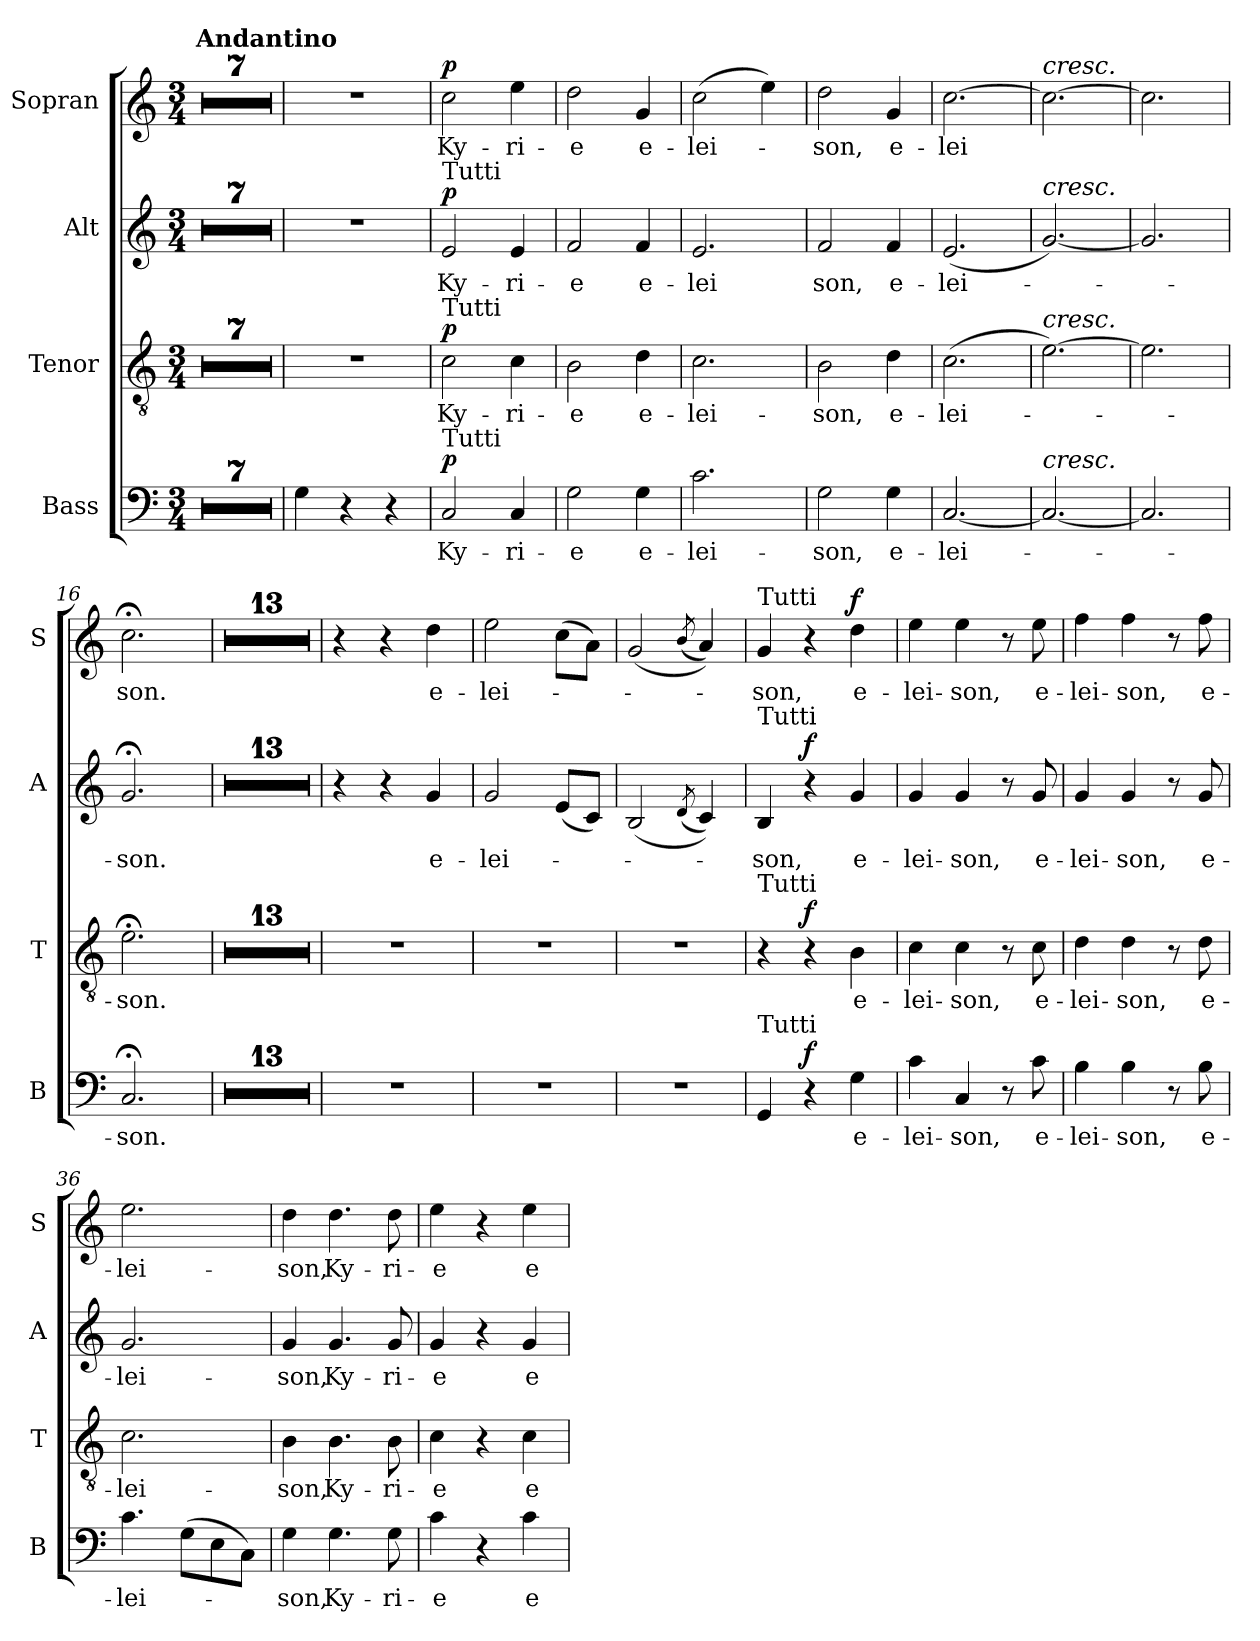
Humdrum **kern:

**kern	**text	**dynam	**kern	**text	**dynam	**kern	**text	**dynam	**kern	**text	**dynam
*part4	*part4	*part4	*part3	*part3	*part3	*part2	*part2	*part2	*part1	*part1	*part1
*staff4	*staff4	*staff4	*staff3	*staff3	*staff3	*staff2	*staff2	*staff2	*staff1	*staff1	*staff1
*I"Bass	*	*	*I"Tenor	*	*	*I"Alt	*	*	*I"Sopran	*	*
*I'B	*	*	*I'T	*	*	*I'A	*	*	*I'S	*	*
*clefF4	*	*	*clefGv2	*	*	*clefG2	*	*	*clefG2	*	*
*k[]	*	*	*k[]	*	*	*k[]	*	*	*k[]	*	*
*C:	*	*	*C:	*	*	*C:	*	*	*C:	*	*
*M3/4	*	*	*M3/4	*	*	*M3/4	*	*	*M3/4	*	*
=1	=1	=1	=1	=1	=1	=1	=1	=1	=1	=1	=1
!	!	!	!	!	!	!	!	!	!LO:TX:a:B:t=Andantino	!	!
2.r	.	.	2.r	.	.	2.r	.	.	2.r	.	.
=2	=2	=2	=2	=2	=2	=2	=2	=2	=2	=2	=2
2.r	.	.	2.r	.	.	2.r	.	.	2.r	.	.
=3	=3	=3	=3	=3	=3	=3	=3	=3	=3	=3	=3
2.r	.	.	2.r	.	.	2.r	.	.	2.r	.	.
=4	=4	=4	=4	=4	=4	=4	=4	=4	=4	=4	=4
2.r	.	.	2.r	.	.	2.r	.	.	2.r	.	.
=5	=5	=5	=5	=5	=5	=5	=5	=5	=5	=5	=5
2.r	.	.	2.r	.	.	2.r	.	.	2.r	.	.
=6	=6	=6	=6	=6	=6	=6	=6	=6	=6	=6	=6
2.r	.	.	2.r	.	.	2.r	.	.	2.r	.	.
=7	=7	=7	=7	=7	=7	=7	=7	=7	=7	=7	=7
2.r	.	.	2.r	.	.	2.r	.	.	2.r	.	.
=8	=8	=8	=8	=8	=8	=8	=8	=8	=8	=8	=8
4G\	.	.	2.r	.	.	2.r	.	.	2.r	.	.
4r	.	.	.	.	.	.	.	.	.	.	.
4r	.	.	.	.	.	.	.	.	.	.	.
=9	=9	=9	=9	=9	=9	=9	=9	=9	=9	=9	=9
!	!	!	!	!	!	!LO:TX:a:t=Tutti	!	!	!	!	!
!	!	!	!LO:TX:a:t=Tutti	!	!	!	!	!	!	!	!
!LO:TX:a:t=Tutti	!	!	!	!	!	!	!	!	!	!	!
!	!LO:LY:b	!LO:DY:a	!	!LO:LY:b	!LO:DY:a	!	!LO:LY:b	!LO:DY:a	!	!LO:LY:b	!LO:DY:a
2C/	Ky-	p	2c\	Ky-	p	2e/	Ky-	p	2cc\	Ky-	p
!	!LO:LY:b	!	!	!LO:LY:b	!	!	!LO:LY:b	!	!	!LO:LY:b	!
4C/	-ri-	.	4c\	-ri-	.	4e/	-ri-	.	4ee\	-ri-	.
=10	=10	=10	=10	=10	=10	=10	=10	=10	=10	=10	=10
!	!LO:LY:b	!	!	!LO:LY:b	!	!	!LO:LY:b	!	!	!LO:LY:b	!
2G\	-e	.	2B\	-e	.	2f/	-e	.	2dd\	-e	.
!	!LO:LY:b	!	!	!LO:LY:b	!	!	!LO:LY:b	!	!	!LO:LY:b	!
4G\	e-	.	4d\	e-	.	4f/	e-	.	4g/	e-	.
=11	=11	=11	=11	=11	=11	=11	=11	=11	=11	=11	=11
!	!LO:LY:b	!	!	!LO:LY:b	!	!	!LO:LY:b	!	!	!LO:LY:b	!
2.c\	-lei-	.	2.c\	-lei-	.	2.e/	-lei	.	(>2cc\	-lei-	.
.	.	.	.	.	.	.	.	.	4ee\)	.	.
=12	=12	=12	=12	=12	=12	=12	=12	=12	=12	=12	=12
!	!LO:LY:b	!	!	!LO:LY:b	!	!	!LO:LY:b	!	!	!LO:LY:b	!
2G\	-son,	.	2B\	-son,	.	2f/	son,	.	2dd\	-son,	.
!	!LO:LY:b	!	!	!LO:LY:b	!	!	!LO:LY:b	!	!	!LO:LY:b	!
4G\	e-	.	4d\	e-	.	4f/	e-	.	4g/	e-	.
=13	=13	=13	=13	=13	=13	=13	=13	=13	=13	=13	=13
!	!LO:LY:b	!	!	!LO:LY:b	!	!	!LO:LY:b	!	!	!LO:LY:b	!
[2.C/	-lei-	.	(>2.c\	-lei-	.	(<2.e/	-lei-	.	[2.cc\	-lei	.
!!LO:LB:g=z
=14	=14	=14	=14	=14	=14	=14	=14	=14	=14	=14	=14
!	!	!	!	!	!	!	!	!	!LO:TX:a:i:t=cresc.	!	!
!	!	!	!	!	!	!LO:TX:a:i:t=cresc.	!	!	!	!	!
!	!	!	!LO:TX:a:i:t=cresc.	!	!	!	!	!	!	!	!
!LO:TX:a:i:t=cresc.	!	!	!	!	!	!	!	!	!	!	!
2.C/_	.	.	[2.e\)	.	.	[2.g/)	.	.	2.cc\_	.	.
=15	=15	=15	=15	=15	=15	=15	=15	=15	=15	=15	=15
2.C/]	.	.	2.e\]	.	.	2.g/]	.	.	2.cc\]	.	.
=16	=16	=16	=16	=16	=16	=16	=16	=16	=16	=16	=16
!	!LO:LY:b	!	!	!LO:LY:b	!	!	!LO:LY:b	!	!	!LO:LY:b	!
2.C;</	-son.	.	2.e;<\	-son.	.	2.g;</	-son.	.	2.cc;<\	son.	.
=17	=17	=17	=17	=17	=17	=17	=17	=17	=17	=17	=17
2.r	.	.	2.r	.	.	2.r	.	.	2.r	.	.
=18	=18	=18	=18	=18	=18	=18	=18	=18	=18	=18	=18
2.r	.	.	2.r	.	.	2.r	.	.	2.r	.	.
=19	=19	=19	=19	=19	=19	=19	=19	=19	=19	=19	=19
2.r	.	.	2.r	.	.	2.r	.	.	2.r	.	.
=20	=20	=20	=20	=20	=20	=20	=20	=20	=20	=20	=20
2.r	.	.	2.r	.	.	2.r	.	.	2.r	.	.
=21	=21	=21	=21	=21	=21	=21	=21	=21	=21	=21	=21
2.r	.	.	2.r	.	.	2.r	.	.	2.r	.	.
=22	=22	=22	=22	=22	=22	=22	=22	=22	=22	=22	=22
2.r	.	.	2.r	.	.	2.r	.	.	2.r	.	.
=23	=23	=23	=23	=23	=23	=23	=23	=23	=23	=23	=23
2.r	.	.	2.r	.	.	2.r	.	.	2.r	.	.
=24	=24	=24	=24	=24	=24	=24	=24	=24	=24	=24	=24
2.r	.	.	2.r	.	.	2.r	.	.	2.r	.	.
=25	=25	=25	=25	=25	=25	=25	=25	=25	=25	=25	=25
2.r	.	.	2.r	.	.	2.r	.	.	2.r	.	.
=26	=26	=26	=26	=26	=26	=26	=26	=26	=26	=26	=26
2.r	.	.	2.r	.	.	2.r	.	.	2.r	.	.
=27	=27	=27	=27	=27	=27	=27	=27	=27	=27	=27	=27
2.r	.	.	2.r	.	.	2.r	.	.	2.r	.	.
=28	=28	=28	=28	=28	=28	=28	=28	=28	=28	=28	=28
2.r	.	.	2.r	.	.	2.r	.	.	2.r	.	.
=29	=29	=29	=29	=29	=29	=29	=29	=29	=29	=29	=29
2.r	.	.	2.r	.	.	2.r	.	.	2.r	.	.
=30	=30	=30	=30	=30	=30	=30	=30	=30	=30	=30	=30
2.r	.	.	2.r	.	.	4r	.	.	4r	.	.
.	.	.	.	.	.	4r	.	.	4r	.	.
!	!	!	!	!	!	!	!LO:LY:b	!	!	!LO:LY:b	!
.	.	.	.	.	.	4g/	e-	.	4dd\	e-	.
=31	=31	=31	=31	=31	=31	=31	=31	=31	=31	=31	=31
!	!	!	!	!	!	!	!LO:LY:b	!	!	!LO:LY:b	!
2.r	.	.	2.r	.	.	2g/	-lei-	.	2ee\	-lei-	.
.	.	.	.	.	.	(<8e/L	.	.	(>8cc\L	.	.
.	.	.	.	.	.	8c/J)	.	.	8a\J)	.	.
=32	=32	=32	=32	=32	=32	=32	=32	=32	=32	=32	=32
2.r	.	.	2.r	.	.	(<2B/	.	.	(<2g/	.	.
.	.	.	.	.	.	(<8qd/	.	.	(<8qb/	.	.
.	.	.	.	.	.	4c/))	.	.	4a/))	.	.
=33	=33	=33	=33	=33	=33	=33	=33	=33	=33	=33	=33
!	!	!	!	!	!	!	!	!	!LO:TX:a:t=Tutti	!	!
!	!	!	!	!	!	!LO:TX:a:t=Tutti	!	!	!	!	!
!	!	!	!LO:TX:a:t=Tutti	!	!	!	!	!	!	!	!
!LO:TX:a:t=Tutti	!	!	!	!	!	!	!	!	!	!	!
!	!	!	!	!	!	!	!LO:LY:b	!	!	!LO:LY:b	!
4GG/	.	.	4r	.	.	4B/	-son,	.	4g/	-son,	.
!	!	!LO:DY:a	!	!	!LO:DY:a	!	!	!LO:DY:a	!	!	!
4r	.	f	4r	.	f	4r	.	f	4r	.	.
!	!LO:LY:b	!	!	!LO:LY:b	!	!	!LO:LY:b	!	!	!LO:LY:b	!LO:DY:a
4G\	e-	.	4B\	e-	.	4g/	e-	.	4dd\	e-	f
!!LO:PB:g=z
=34	=34	=34	=34	=34	=34	=34	=34	=34	=34	=34	=34
!	!LO:LY:b	!	!	!LO:LY:b	!	!	!LO:LY:b	!	!	!LO:LY:b	!
4c\	-lei-	.	4c\	-lei-	.	4g/	-lei-	.	4ee\	-lei-	.
!	!LO:LY:b	!	!	!LO:LY:b	!	!	!LO:LY:b	!	!	!LO:LY:b	!
4C/	-son,	.	4c\	-son,	.	4g/	-son,	.	4ee\	-son,	.
8r	.	.	8r	.	.	8r	.	.	8r	.	.
!	!LO:LY:b	!	!	!LO:LY:b	!	!	!LO:LY:b	!	!	!LO:LY:b	!
8c\	e-	.	8c\	e-	.	8g/	e-	.	8ee\	e-	.
=35	=35	=35	=35	=35	=35	=35	=35	=35	=35	=35	=35
!	!LO:LY:b	!	!	!LO:LY:b	!	!	!LO:LY:b	!	!	!LO:LY:b	!
4B\	-lei-	.	4d\	-lei-	.	4g/	-lei-	.	4ff\	-lei-	.
!	!LO:LY:b	!	!	!LO:LY:b	!	!	!LO:LY:b	!	!	!LO:LY:b	!
4B\	-son,	.	4d\	-son,	.	4g/	-son,	.	4ff\	-son,	.
8r	.	.	8r	.	.	8r	.	.	8r	.	.
!	!LO:LY:b	!	!	!LO:LY:b	!	!	!LO:LY:b	!	!	!LO:LY:b	!
8B\	e-	.	8d\	e-	.	8g/	e-	.	8ff\	e-	.
=36	=36	=36	=36	=36	=36	=36	=36	=36	=36	=36	=36
!	!LO:LY:b	!	!	!LO:LY:b	!	!	!LO:LY:b	!	!	!LO:LY:b	!
4.c\	-lei-	.	2.c\	-lei-	.	2.g/	-lei-	.	2.ee\	-lei-	.
(>8G\L	.	.	.	.	.	.	.	.	.	.	.
8E\	.	.	.	.	.	.	.	.	.	.	.
8C\J)	.	.	.	.	.	.	.	.	.	.	.
=37	=37	=37	=37	=37	=37	=37	=37	=37	=37	=37	=37
!	!LO:LY:b	!	!	!LO:LY:b	!	!	!LO:LY:b	!	!	!LO:LY:b	!
4G\	-son,	.	4B\	-son,	.	4g/	-son,	.	4dd\	-son,	.
!	!LO:LY:b	!	!	!LO:LY:b	!	!	!LO:LY:b	!	!	!LO:LY:b	!
4.G\	Ky-	.	4.B\	Ky-	.	4.g/	Ky-	.	4.dd\	Ky-	.
!	!LO:LY:b	!	!	!LO:LY:b	!	!	!LO:LY:b	!	!	!LO:LY:b	!
8G\	-ri-	.	8B\	-ri-	.	8g/	-ri-	.	8dd\	-ri-	.
=38	=38	=38	=38	=38	=38	=38	=38	=38	=38	=38	=38
!	!LO:LY:b	!	!	!LO:LY:b	!	!	!LO:LY:b	!	!	!LO:LY:b	!
4c\	-e	.	4c\	-e	.	4g/	-e	.	4ee\	-e	.
4r	.	.	4r	.	.	4r	.	.	4r	.	.
!	!LO:LY:b	!	!	!LO:LY:b	!	!	!LO:LY:b	!	!	!LO:LY:b	!
4c\	e-	.	4c\	e-	.	4g/	e-	.	4ee\	e-	.
=	=	=	=	=	=	=	=	=	=	=	=
*-	*-	*-	*-	*-	*-	*-	*-	*-	*-	*-	*-
